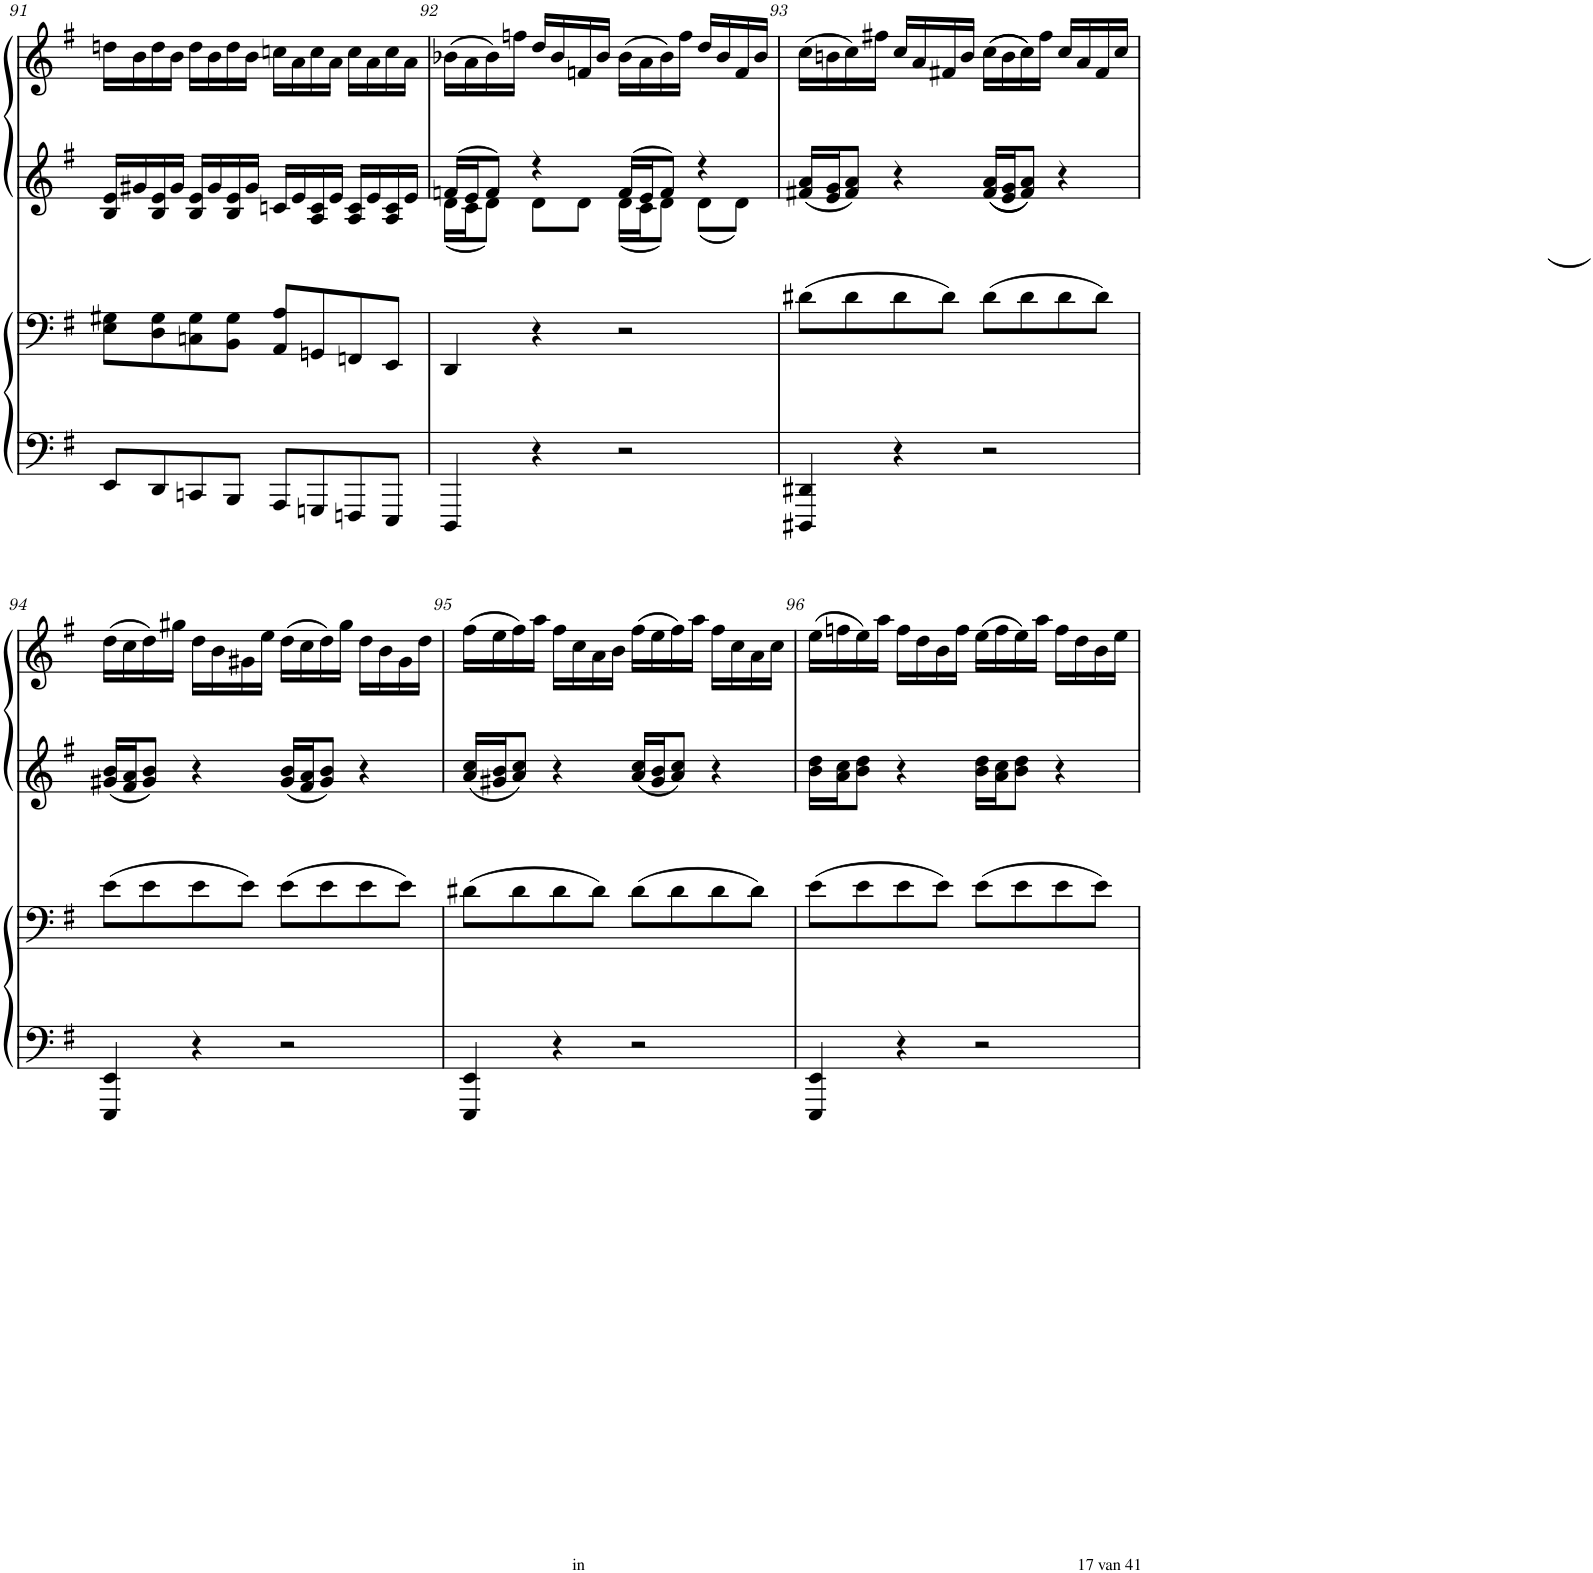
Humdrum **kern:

**kern	**kern	**kern	**kern
*part2	*part2	*part1	*part1
*staff4	*staff3	*staff2	*staff1
*I"Secondo	*	*I"Primo	*
!!LO:PB:g=z
*clefF4	*clefF4	*clefG2	*clefG2
*k[f#]	*k[f#]	*k[f#]	*k[f#]
*M2/2	*M2/2	*M2/2	*M2/2
*met(c|)	*met(c|)	*met(c|)	*met(c|)
=91	=91	=91	=91
8EE/L	8E\ 8G#X\L	16B/ 16e/LL	16ddn\LL
.	.	16g#X/	16b\
8DD/	8D\ 8G#\	16B/ 16e/	16dd\
.	.	16g#/JJ	16b\JJ
8CCn/	8Cn\ 8G#\	16B/ 16e/LL	16dd\LL
.	.	16g#/	16b\
8BBB/J	8BB\ 8G#\J	16B/ 16e/	16dd\
.	.	16g#/JJ	16b\JJ
8AAA/L	8AA/ 8A/L	16cn/LL	16ccn\LL
.	.	16e/	16a\
8GGGn/	8GGn/	16A/ 16c/	16cc\
.	.	16e/JJ	16a\JJ
8FFFn/	8FFn/	16A/ 16c/LL	16cc\LL
.	.	16e/	16a\
8EEE/J	8EE/J	16A/ 16c/	16cc\
.	.	16e/JJ	16a\JJ
=92	=92	=92	=92
*	*	*^	*
4DDD/	4DD/	16fn/LL	16d\LL	(16b-X\LL
.	.	16e/J	16c\J	16a\
.	.	8f/J	8d\J	16b-\)
.	.	.	.	16ffn\JJ
4r	4r	4r	8d\L	16dd/LL
.	.	.	.	16b-/
.	.	.	8d\J	16fn/
.	.	.	.	16b-/JJ
2r	2r	16f/LL	16d\LL	(16b-\LL
.	.	16e/J	16c\J	16a\
.	.	8f/J	8d\J	16b-\)
.	.	.	.	16ff\JJ
.	.	4r	8d\L	16dd/LL
.	.	.	.	16b-/
.	.	.	8d\J	16f/
.	.	.	.	16b-/JJ
*	*	*v	*v	*
=93	=93	=93	=93
4DDD#X/ 4DD#X/	(8d#X\L	16f#X/ 16a/LL	(16cc\LL
.	.	16e/ 16g/J	16bn\
.	8d#\	8f#/ 8a/J	16cc\)
.	.	.	16ff#X\JJ
4r	8d#\	4r	16cc/LL
.	.	.	16a/
.	8d#\J)	.	16f#X/
.	.	.	16b/JJ
2r	(8d#\L	16f#/ 16a/LL	((16cc\LL
.	.	16e/ 16g/J	16b\
.	8d#\	8f#/ 8a/J	16cc\))
.	.	.	16ff#\JJ
.	8d#\	4r	16cc/LL
.	.	.	16a/
.	8d#\J)	.	16f#/
.	.	.	16cc/JJ
!!LO:LB:g=z
=94	=94	=94	=94
4EEE/ 4EE/	(8e\L	16g#X/ 16b/LL	(16dd\LL
.	.	16f#/ 16a/J	16cc\
.	8e\	8g#/ 8b/J	16dd\)
.	.	.	16gg#X\JJ
4r	8e\	4r	16dd\LL
.	.	.	16b\
.	8e\J)	.	16g#X\
.	.	.	16ee\JJ
2r	(8e\L	16g#/ 16b/LL	(16dd\LL
.	.	16f#/ 16a/J	16cc\
.	8e\	8g#/ 8b/J	16dd\)
.	.	.	16gg#\JJ
.	8e\	4r	16dd\LL
.	.	.	16b\
.	8e\J)	.	16g#\
.	.	.	16dd\JJ
=95	=95	=95	=95
4EEE/ 4EE/	(8d#X\L	16a/ 16cc/LL	(16ff#\LL
.	.	16g#X/ 16b/J	16ee\
.	8d#\	8a/ 8cc/J	16ff#\)
.	.	.	16aa\JJ
4r	8d#\	4r	16ff#\LL
.	.	.	16cc\
.	8d#\J)	.	16a\
.	.	.	16b\JJ
2r	(8d#\L	16a/ 16cc/LL	(16ff#\LL
.	.	16g#/ 16b/J	16ee\
.	8d#\	8a/ 8cc/J	16ff#\)
.	.	.	16aa\JJ
.	8d#\	4r	16ff#\LL
.	.	.	16cc\
.	8d#\J)	.	16a\
.	.	.	16cc\JJ
=96	=96	=96	=96
4EEE/ 4EE/	(8e\L	16b\ 16dd\LL	(16ee\LL
.	.	16a\ 16cc\J	16ffn\
.	8e\	8b\ 8dd\J	16ee\)
.	.	.	16aa\JJ
4r	8e\	4r	16ff\LL
.	.	.	16dd\
.	8e\J)	.	16b\
.	.	.	16ff\JJ
2r	(8e\L	16b\ 16dd\LL	(16ee\LL
.	.	16a\ 16cc\J	16ff\
.	8e\	8b\ 8dd\J	16ee\)
.	.	.	16aa\JJ
.	8e\	4r	16ff\LL
.	.	.	16dd\
.	8e\J)	.	16b\
.	.	.	16ee\JJ
=	=	=	=
*-	*-	*-	*-
